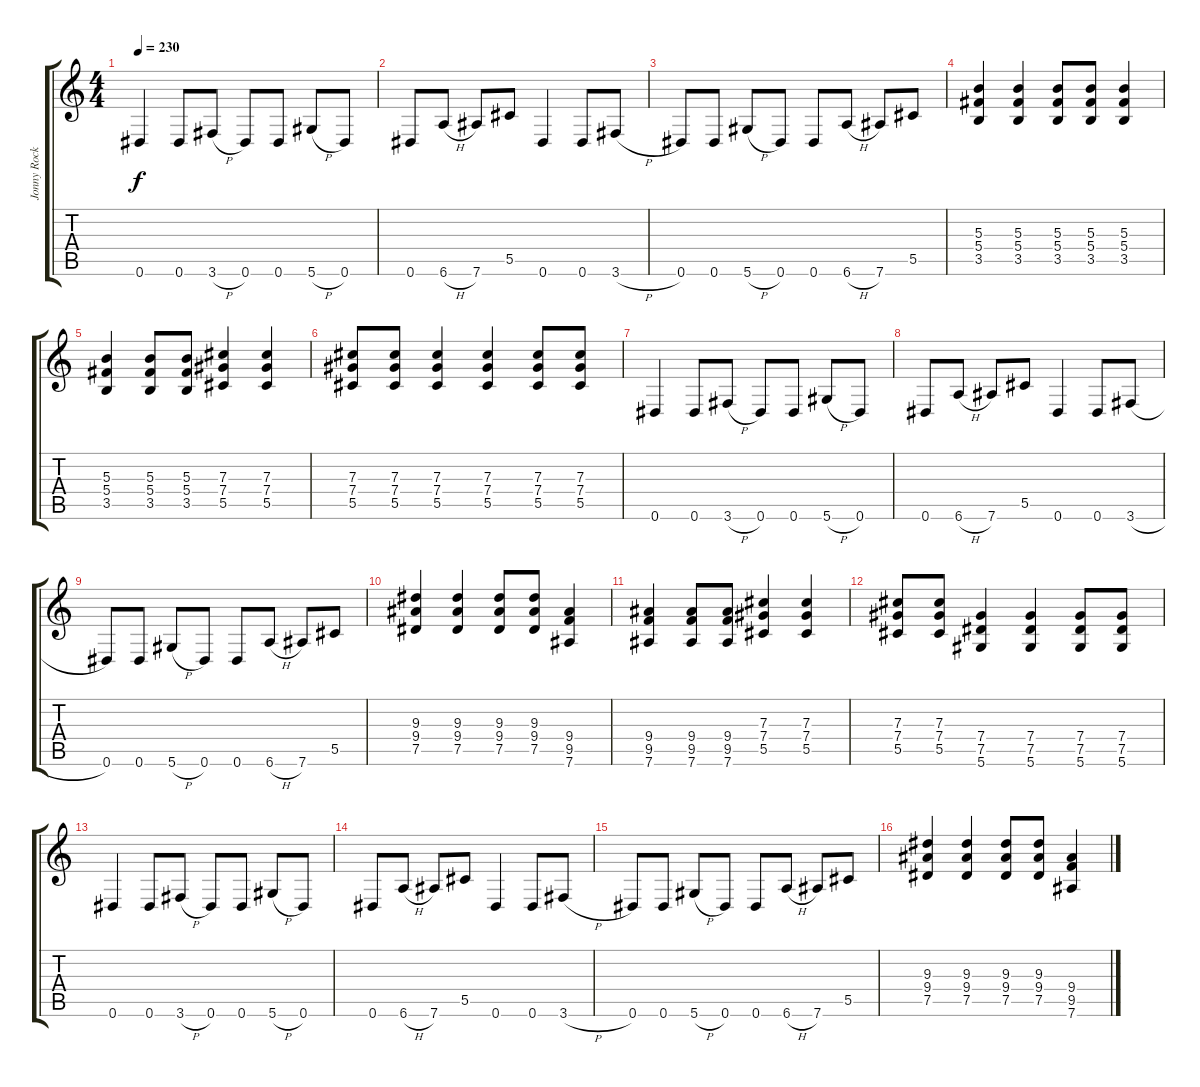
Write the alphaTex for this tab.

\track ("Jonny Rocker" "Jonny Rock") {instrument distortionguitar}
\staff {score tabs}
\tuning (Eb4 Bb3 Gb3 Db3 Ab2 Eb2) {hide}
\ts (4 4)
\tempo 230
\clef g2
\ks c
0.6.4{dy f} 0.6.8 3.6{h}.8 0.6.8 0.6.8 5.6{h}.8 0.6.8 |
0.6.8 6.6{h}.8 7.6.8 5.5.8 0.6.4 0.6.8 3.6{h}.8 |
0.6.8 0.6.8 5.6{h}.8 0.6.8 0.6.8 6.6{h}.8 7.6.8 5.5.8 |
(5.3 5.4 3.5).4 (5.3 5.4 3.5).4 (5.3 5.4 3.5).8 (5.3 5.4 3.5).8 (5.3 5.4 3.5).4 |
(5.3 5.4 3.5).4 (5.3 5.4 3.5).8 (5.3 5.4 3.5).8 (7.3 7.4 5.5).4 (7.3 7.4 5.5).4 |
(7.3 7.4 5.5).8 (7.3 7.4 5.5).8 (7.3 7.4 5.5).4 (7.3 7.4 5.5).4 (7.3 7.4 5.5).8 (7.3 7.4 5.5).8 |
0.6.4 0.6.8 3.6{h}.8 0.6.8 0.6.8 5.6{h}.8 0.6.8 |
0.6.8 6.6{h}.8 7.6.8 5.5.8 0.6.4 0.6.8 3.6{h}.8 |
0.6.8 0.6.8 5.6{h}.8 0.6.8 0.6.8 6.6{h}.8 7.6.8 5.5.8 |
(9.3 9.4 7.5).4 (9.3 9.4 7.5).4 (9.3 9.4 7.5).8 (9.3 9.4 7.5).8 (9.4 9.5 7.6).4 |
(9.4 9.5 7.6).4 (9.4 9.5 7.6).8 (9.4 9.5 7.6).8 (7.3 7.4 5.5).4 (7.3 7.4 5.5).4 |
(7.3 7.4 5.5).8 (7.3 7.4 5.5).8 (7.4 7.5 5.6).4 (7.4 7.5 5.6).4 (7.4 7.5 5.6).8 (7.4 7.5 5.6).8 |
0.6.4 0.6.8 3.6{h}.8 0.6.8 0.6.8 5.6{h}.8 0.6.8 |
0.6.8 6.6{h}.8 7.6.8 5.5.8 0.6.4 0.6.8 3.6{h}.8 |
0.6.8 0.6.8 5.6{h}.8 0.6.8 0.6.8 6.6{h}.8 7.6.8 5.5.8 |
(9.3 9.4 7.5).4 (9.3 9.4 7.5).4 (9.3 9.4 7.5).8 (9.3 9.4 7.5).8 (9.4 9.5 7.6).4
